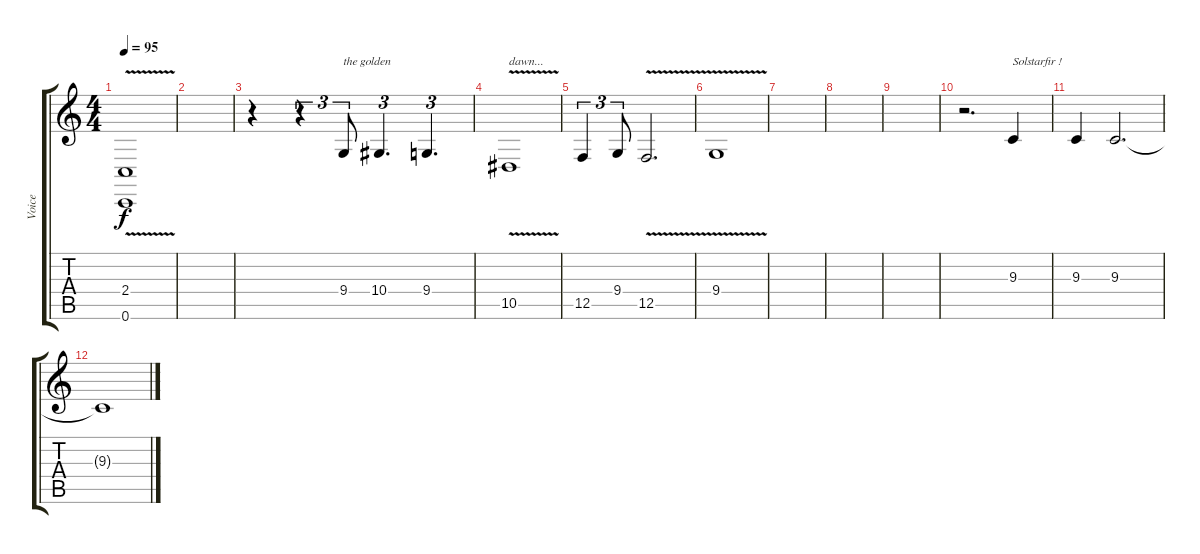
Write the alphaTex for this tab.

\track ("Voice" "Voice") {instrument lead6voice}
\staff {score tabs}
\tuning (C4 G3 Eb3 Bb2 F2 C2) {hide}
\ts (4 4)
\tempo 95
\clef g2
\ks c
(2.4{v} 0.6{v}).1{dy f} |
|
r.4 r.4{tu (3 2)} 9.4.8{tu (3 2) txt "the golden"} 10.4.4{d tu (3 2)} 9.4.4{d tu (3 2)} |
10.5{v}.1{txt "dawn..."} |
12.5.4{tu (3 2)} 9.4.8{tu (3 2)} 12.5{v}.2{d} |
9.4{v}.1 |
|
|
|
r.2{d} 9.3.4{txt "Solstarfir !"} |
9.3.4 9.3.2{d} |
9.3{t}.1
